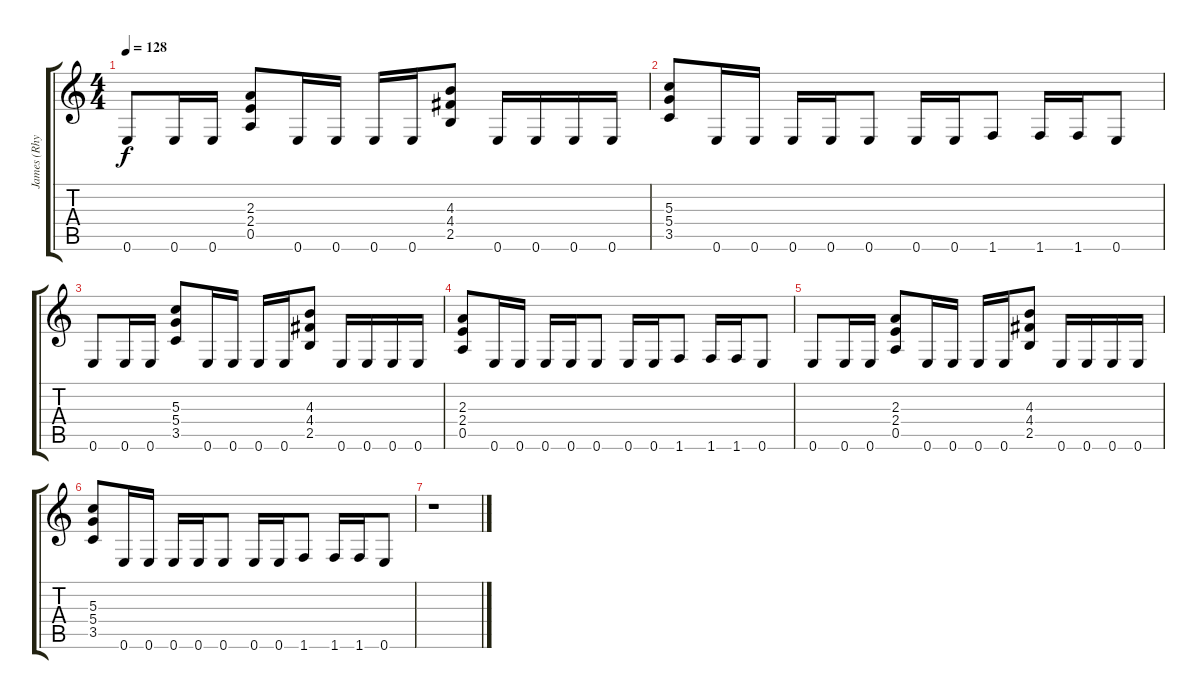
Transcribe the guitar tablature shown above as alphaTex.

\track ("James (Rhythm Guitar)" "James (Rhy") {instrument distortionguitar}
\staff {score tabs}
\tuning (E4 B3 G3 D3 A2 E2) {hide}
\ts (4 4)
\tempo 128
\clef g2
\ks c
0.6.8{dy f volume 6} 0.6.16 0.6.16 (2.3 2.4 0.5).8 0.6.16 0.6.16 0.6.16 0.6.16 (4.3 4.4 2.5).8 0.6.16 0.6.16 0.6.16 0.6.16 |
(5.3 5.4 3.5).8 0.6.16 0.6.16 0.6.16 0.6.16 0.6.8 0.6.16 0.6.16 1.6.8 1.6.16 1.6.16 0.6.8 |
0.6.8{volume 5} 0.6.16 0.6.16 (5.3 5.4 3.5).8 0.6.16 0.6.16 0.6.16 0.6.16 (4.3 4.4 2.5).8 0.6.16 0.6.16 0.6.16 0.6.16 |
(2.3 2.4 0.5).8 0.6.16 0.6.16 0.6.16 0.6.16 0.6.8 0.6.16 0.6.16 1.6.8 1.6.16 1.6.16 0.6.8 |
0.6.8{volume 2} 0.6.16 0.6.16 (2.3 2.4 0.5).8 0.6.16 0.6.16 0.6.16 0.6.16 (4.3 4.4 2.5).8 0.6.16 0.6.16 0.6.16 0.6.16 |
(5.3 5.4 3.5).8 0.6.16 0.6.16 0.6.16 0.6.16 0.6.8 0.6.16 0.6.16 1.6.8 1.6.16 1.6.16 0.6.8 |
r.1
